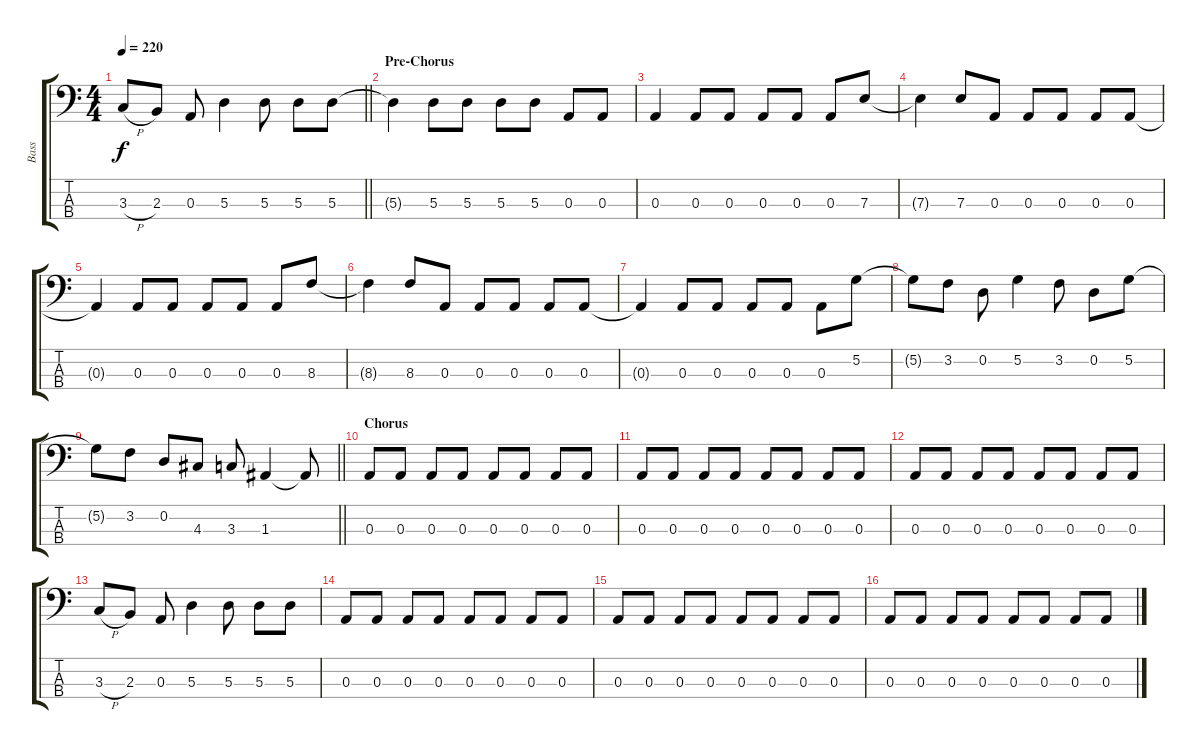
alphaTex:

\track ("Bass" "Bass") {instrument electricbasspick}
\staff {score tabs}
\tuning (G2 D2 A1 E1) {hide}
\ts (4 4)
\tempo 220
\clef f4
\barLineRight lightlight
\ks c
3.3{h}.8{dy f} 2.3.8 0.3.8 5.3.4 5.3.8 5.3.8 5.3.8 |
\section ("" "Pre-Chorus")
5.3{t}.4 5.3.8 5.3.8 5.3.8 5.3.8 0.3.8 0.3.8 |
0.3.4 0.3.8 0.3.8 0.3.8 0.3.8 0.3.8 7.3.8 |
7.3{t}.4 7.3.8 0.3.8 0.3.8 0.3.8 0.3.8 0.3.8 |
0.3{t}.4 0.3.8 0.3.8 0.3.8 0.3.8 0.3.8 8.3.8 |
8.3{t}.4 8.3.8 0.3.8 0.3.8 0.3.8 0.3.8 0.3.8 |
0.3{t}.4 0.3.8 0.3.8 0.3.8 0.3.8 0.3.8 5.2.8 |
5.2{t}.8 3.2.8 0.2.8 5.2.4 3.2.8 0.2.8 5.2.8 |
\barLineRight lightlight
5.2{t}.8 3.2.8 0.2.8 4.3.8 3.3.8 1.3.4 1.3{t}.8 |
\section ("" "Chorus")
0.3.8 0.3.8 0.3.8 0.3.8 0.3.8 0.3.8 0.3.8 0.3.8 |
0.3.8 0.3.8 0.3.8 0.3.8 0.3.8 0.3.8 0.3.8 0.3.8 |
0.3.8 0.3.8 0.3.8 0.3.8 0.3.8 0.3.8 0.3.8 0.3.8 |
3.3{h}.8 2.3.8 0.3.8 5.3.4 5.3.8 5.3.8 5.3.8 |
0.3.8 0.3.8 0.3.8 0.3.8 0.3.8 0.3.8 0.3.8 0.3.8 |
0.3.8 0.3.8 0.3.8 0.3.8 0.3.8 0.3.8 0.3.8 0.3.8 |
0.3.8 0.3.8 0.3.8 0.3.8 0.3.8 0.3.8 0.3.8 0.3.8
